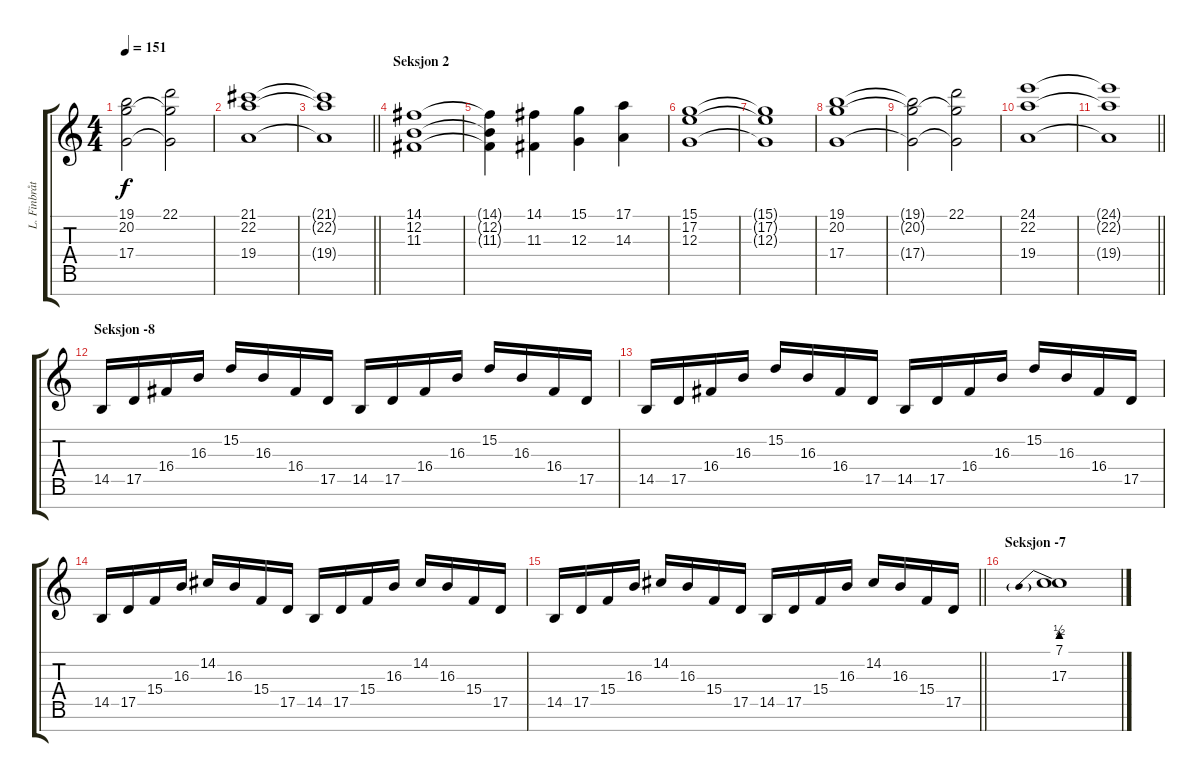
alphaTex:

\track ("L. Finbråten" "L. Finbråt") {instrument stringensemble1}
\staff {score tabs}
\tuning (E4 B3 G3 D3 A2 E2 B1) {hide}
\ts (4 4)
\tempo 151
\clef g2
\ks c
(19.1{t} 20.2{t} 17.4{t}).2{dy f} (22.1 20.2{t} 17.4{t}).2 |
(21.1 22.2 19.4).1 |
\barLineRight lightlight
(21.1{t} 22.2{t} 19.4{t}).1 |
\section ("" "Seksjon 2")
(14.1 12.2 11.3).1 |
(14.1{t} 12.2{t} 11.3{t}).4 (14.1 11.3).4 (15.1 12.3).4 (17.1 14.3).4 |
(15.1 17.2 12.3).1 |
(15.1{t} 17.2{t} 12.3{t}).1 |
(19.1 20.2 17.4).1 |
(19.1{t} 20.2{t} 17.4{t}).2 (22.1 20.2{t} 17.4{t}).2 |
(24.1 22.2 19.4).1 |
\barLineRight lightlight
(24.1{t} 22.2{t} 19.4{t}).1 |
\section ("" "Seksjon -8")
14.5.16{volume 12 instrument lead1square} 17.5.16 16.4.16 16.3.16 15.2.16 16.3.16 16.4.16 17.5.16 14.5.16 17.5.16 16.4.16 16.3.16 15.2.16 16.3.16 16.4.16 17.5.16 |
14.5.16 17.5.16 16.4.16 16.3.16 15.2.16 16.3.16 16.4.16 17.5.16 14.5.16 17.5.16 16.4.16 16.3.16 15.2.16 16.3.16 16.4.16 17.5.16 |
14.5.16 17.5.16 15.4.16 16.3.16 14.2.16 16.3.16 15.4.16 17.5.16 14.5.16 17.5.16 15.4.16 16.3.16 14.2.16 16.3.16 15.4.16 17.5.16 |
\barLineRight lightlight
14.5.16 17.5.16 15.4.16 16.3.16 14.2.16 16.3.16 15.4.16 17.5.16 14.5.16 17.5.16 15.4.16 16.3.16 14.2.16 16.3.16 15.4.16 17.5.16 |
\section ("" "Seksjon -7")
(7.1{be (prebend 0 2 60 2)} 17.3).1{volume 10 instrument stringensemble1}
